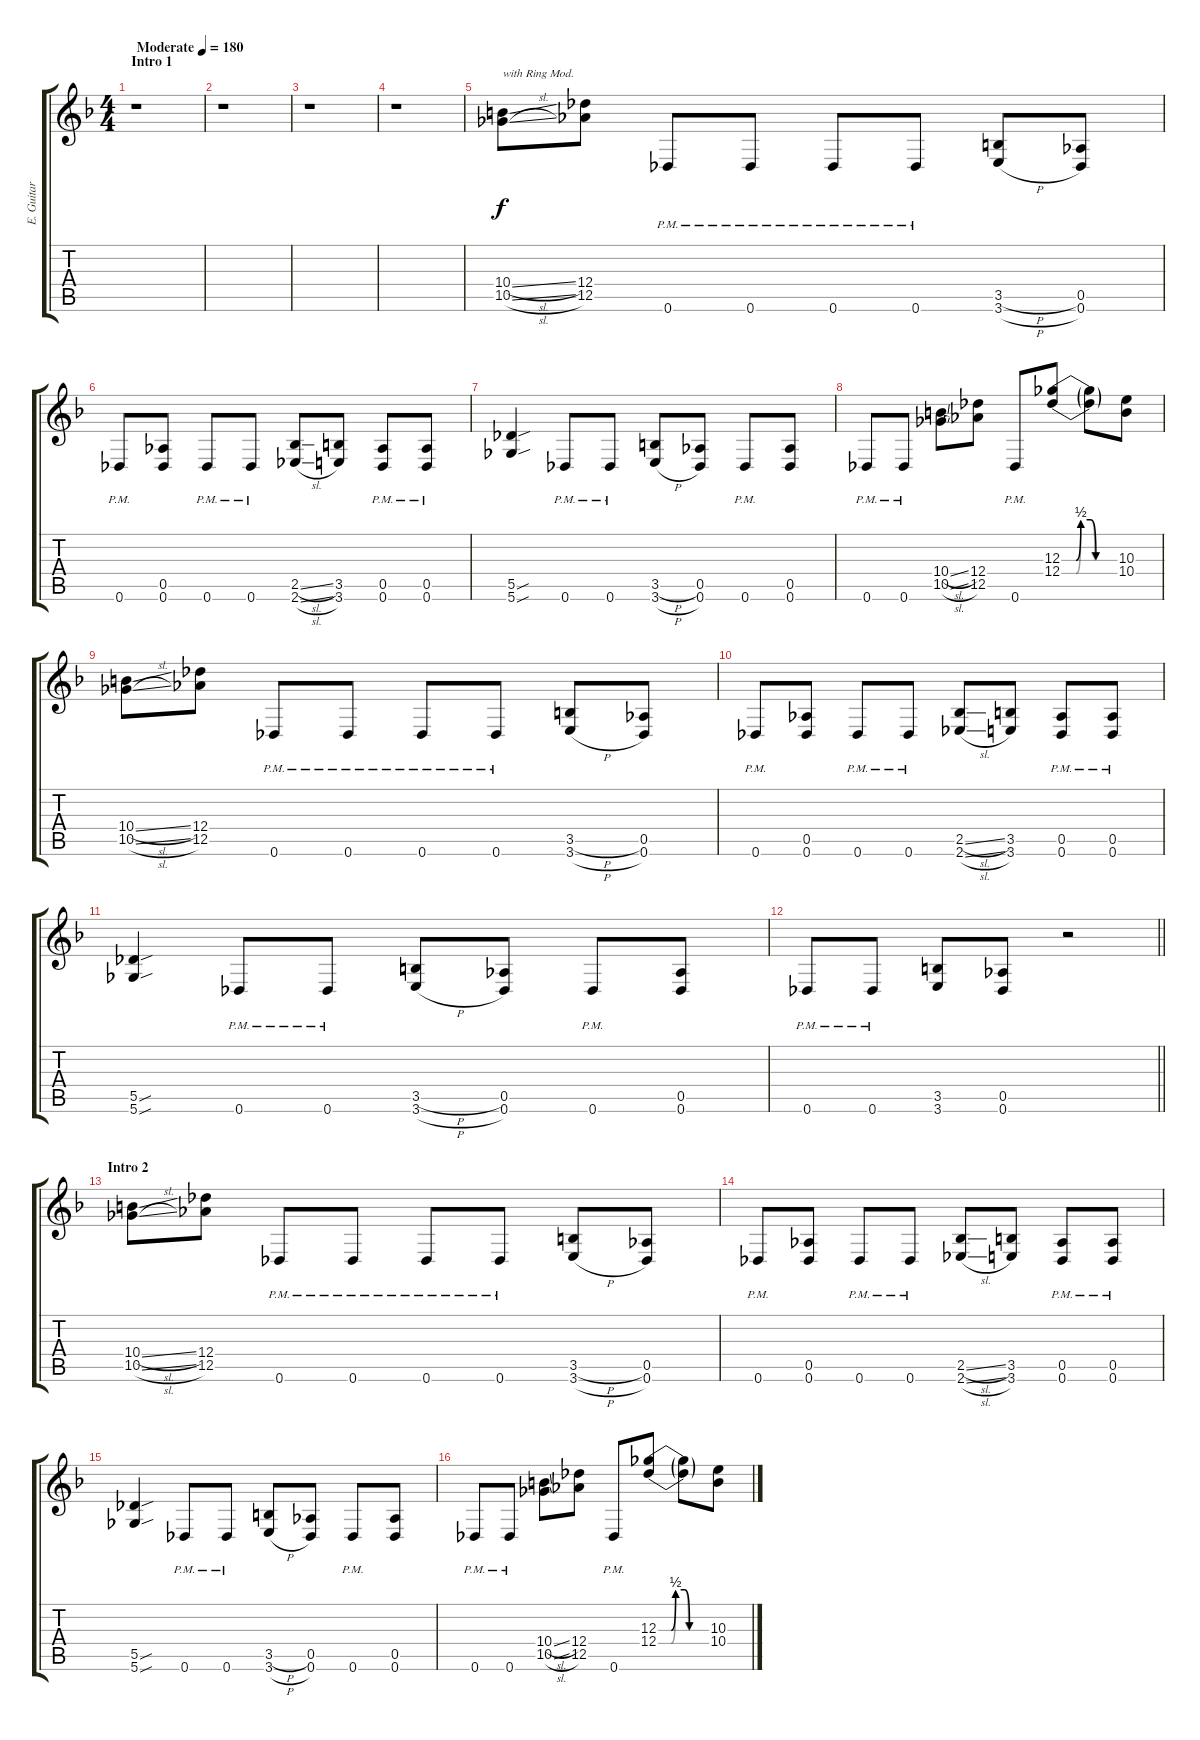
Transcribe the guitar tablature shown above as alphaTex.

\track ("E. Guitar I" "E. Guitar ") {instrument distortionguitar}
\staff {score tabs}
\tuning (Eb4 Bb3 Gb3 Db3 Ab2 Db2) {hide}
\ts (4 4)
\section ("" "Intro 1")
\tempo (180 "Moderate")
\clef g2
\ks f
r.1{dy f instrument distortionguitar} |
r.1 |
r.1 |
r.1 |
(10.4{sl} 10.5{sl}).8{txt "with Ring Mod." balance 8} (12.4 12.5).8 0.6{pm}.8 0.6{pm}.8 0.6{pm}.8 0.6{pm}.8 (3.5{h} 3.6{h}).8 (0.5 0.6).8 |
0.6{pm}.8 (0.5 0.6).8 0.6{pm}.8 0.6{pm}.8 (2.5{sl} 2.6{sl}).8 (3.5 3.6).8 (0.5{pm} 0.6{pm}).8 (0.5{pm} 0.6{pm}).8 |
(5.5{sou} 5.6{sou}).4 0.6{pm}.8 0.6{pm}.8 (3.5{h} 3.6{h}).8 (0.5 0.6).8 0.6{pm}.8 (0.5 0.6).8 |
0.6{pm}.8 0.6{pm}.8 (10.4{sl} 10.5{sl}).8 (12.4 12.5).8 0.6{pm}.8 (12.3{be (custom 0 0 15 0 20 2 30 2 36 0 60 0)} 12.4{be (custom 0 0 15 0 20 2 30 2 35 0 60 0)}).8 (12.3{t} 12.4{t}).8 (10.3 10.4).8 |
(10.4{sl} 10.5{sl}).8 (12.4 12.5).8 0.6{pm}.8 0.6{pm}.8 0.6{pm}.8 0.6{pm}.8 (3.5{h} 3.6{h}).8 (0.5 0.6).8 |
0.6{pm}.8 (0.5 0.6).8 0.6{pm}.8 0.6{pm}.8 (2.5{sl} 2.6{sl}).8 (3.5 3.6).8 (0.5{pm} 0.6{pm}).8 (0.5{pm} 0.6{pm}).8 |
(5.5{sou} 5.6{sou}).4 0.6{pm}.8 0.6{pm}.8 (3.5{h} 3.6{h}).8 (0.5 0.6).8 0.6{pm}.8 (0.5 0.6).8 |
\barLineRight lightlight
0.6{pm}.8 0.6{pm}.8 (3.5 3.6).8 (0.5 0.6).8 r.2 |
\section ("" "Intro 2")
(10.4{sl} 10.5{sl}).8{balance 2} (12.4 12.5).8 0.6{pm}.8 0.6{pm}.8 0.6{pm}.8 0.6{pm}.8 (3.5{h} 3.6{h}).8 (0.5 0.6).8 |
0.6{pm}.8 (0.5 0.6).8 0.6{pm}.8 0.6{pm}.8 (2.5{sl} 2.6{sl}).8 (3.5 3.6).8 (0.5{pm} 0.6{pm}).8 (0.5{pm} 0.6{pm}).8 |
(5.5{sou} 5.6{sou}).4 0.6{pm}.8 0.6{pm}.8 (3.5{h} 3.6{h}).8 (0.5 0.6).8 0.6{pm}.8 (0.5 0.6).8 |
0.6{pm}.8 0.6{pm}.8 (10.4{sl} 10.5{sl}).8 (12.4 12.5).8 0.6{pm}.8 (12.3{be (custom 0 0 15 0 20 2 30 2 36 0 60 0)} 12.4{be (custom 0 0 15 0 20 2 30 2 35 0 60 0)}).8 (12.3{t} 12.4{t}).8 (10.3 10.4).8
